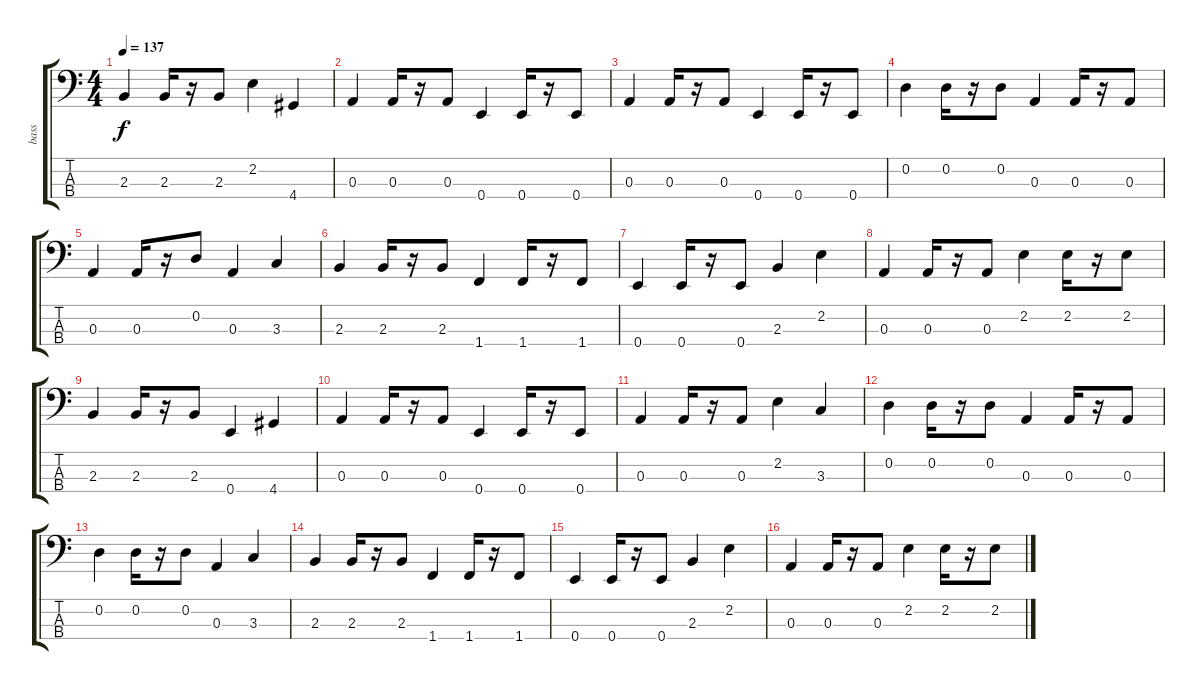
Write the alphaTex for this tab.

\track ("bass" "bass") {instrument fretlessbass}
\staff {score tabs}
\tuning (G2 D2 A1 E1) {hide}
\ts (4 4)
\tempo 137
\clef f4
\ks c
2.3.4{dy f} 2.3.16 r.16 2.3.8 2.2.4 4.4.4 |
0.3.4 0.3.16 r.16 0.3.8 0.4.4 0.4.16 r.16 0.4.8 |
0.3.4 0.3.16 r.16 0.3.8 0.4.4 0.4.16 r.16 0.4.8 |
0.2.4 0.2.16 r.16 0.2.8 0.3.4 0.3.16 r.16 0.3.8 |
0.3.4 0.3.16 r.16 0.2.8 0.3.4 3.3.4 |
2.3.4 2.3.16 r.16 2.3.8 1.4.4 1.4.16 r.16 1.4.8 |
0.4.4 0.4.16 r.16 0.4.8 2.3.4 2.2.4 |
0.3.4 0.3.16 r.16 0.3.8 2.2.4 2.2.16 r.16 2.2.8 |
2.3.4 2.3.16 r.16 2.3.8 0.4.4 4.4.4 |
0.3.4 0.3.16 r.16 0.3.8 0.4.4 0.4.16 r.16 0.4.8 |
0.3.4 0.3.16 r.16 0.3.8 2.2.4 3.3.4 |
0.2.4 0.2.16 r.16 0.2.8 0.3.4 0.3.16 r.16 0.3.8 |
0.2.4 0.2.16 r.16 0.2.8 0.3.4 3.3.4 |
2.3.4 2.3.16 r.16 2.3.8 1.4.4 1.4.16 r.16 1.4.8 |
0.4.4 0.4.16 r.16 0.4.8 2.3.4 2.2.4 |
0.3.4 0.3.16 r.16 0.3.8 2.2.4 2.2.16 r.16 2.2.8
